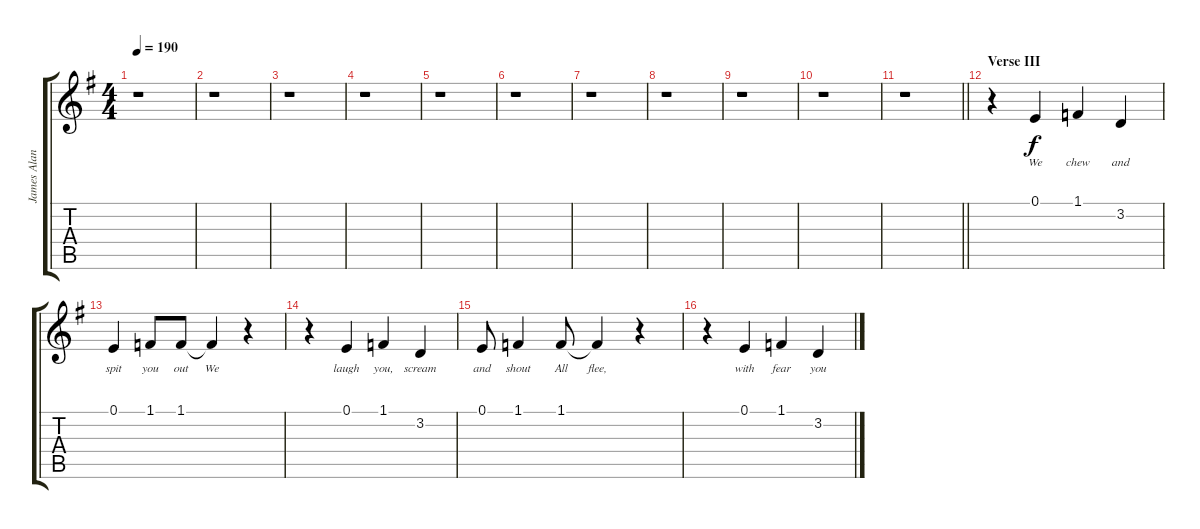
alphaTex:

\track ("James Alan Hetfield - Vocals" "James Alan") {instrument lead6voice}
\staff {score tabs}
\tuning (E4 B3 G3 D3 A2 E2) {hide}
\ts (4 4)
\tempo 190
\clef g2
\ks eminor
r.1{dy mp} |
r.1 |
r.1 |
r.1 |
r.1 |
r.1 |
r.1 |
r.1 |
r.1 |
r.1 |
\barLineRight lightlight
r.1 |
\section ("" "Verse III")
r.4 0.1.4{lyrics (0 "We") lyrics (1 "") lyrics (2 "") lyrics (3 "") lyrics (4 "") dy f instrument lead6voice} 1.1.4{lyrics (0 "chew") lyrics (1 "") lyrics (2 "") lyrics (3 "") lyrics (4 "")} 3.2.4{lyrics (0 "and") lyrics (1 "") lyrics (2 "") lyrics (3 "") lyrics (4 "")} |
0.1.4{lyrics (0 "spit") lyrics (1 "") lyrics (2 "") lyrics (3 "") lyrics (4 "")} 1.1.8{lyrics (0 "you") lyrics (1 "") lyrics (2 "") lyrics (3 "") lyrics (4 "")} 1.1.8{lyrics (0 "out") lyrics (1 "") lyrics (2 "") lyrics (3 "") lyrics (4 "")} 1.1{t}.4{lyrics (0 "We") lyrics (1 "") lyrics (2 "") lyrics (3 "") lyrics (4 "")} r.4 |
r.4 0.1.4{lyrics (0 "laugh") lyrics (1 "") lyrics (2 "") lyrics (3 "") lyrics (4 "")} 1.1.4{lyrics (0 "you,") lyrics (1 "") lyrics (2 "") lyrics (3 "") lyrics (4 "")} 3.2.4{lyrics (0 "scream") lyrics (1 "") lyrics (2 "") lyrics (3 "") lyrics (4 "")} |
0.1.8{lyrics (0 "and") lyrics (1 "") lyrics (2 "") lyrics (3 "") lyrics (4 "")} 1.1.4{lyrics (0 "shout") lyrics (1 "") lyrics (2 "") lyrics (3 "") lyrics (4 "")} 1.1.8{lyrics (0 "All") lyrics (1 "") lyrics (2 "") lyrics (3 "") lyrics (4 "")} 1.1{t}.4{lyrics (0 "flee,") lyrics (1 "") lyrics (2 "") lyrics (3 "") lyrics (4 "")} r.4 |
r.4 0.1.4{lyrics (0 "with") lyrics (1 "") lyrics (2 "") lyrics (3 "") lyrics (4 "")} 1.1.4{lyrics (0 "fear") lyrics (1 "") lyrics (2 "") lyrics (3 "") lyrics (4 "")} 3.2.4{lyrics (0 "you") lyrics (1 "") lyrics (2 "") lyrics (3 "") lyrics (4 "")}
